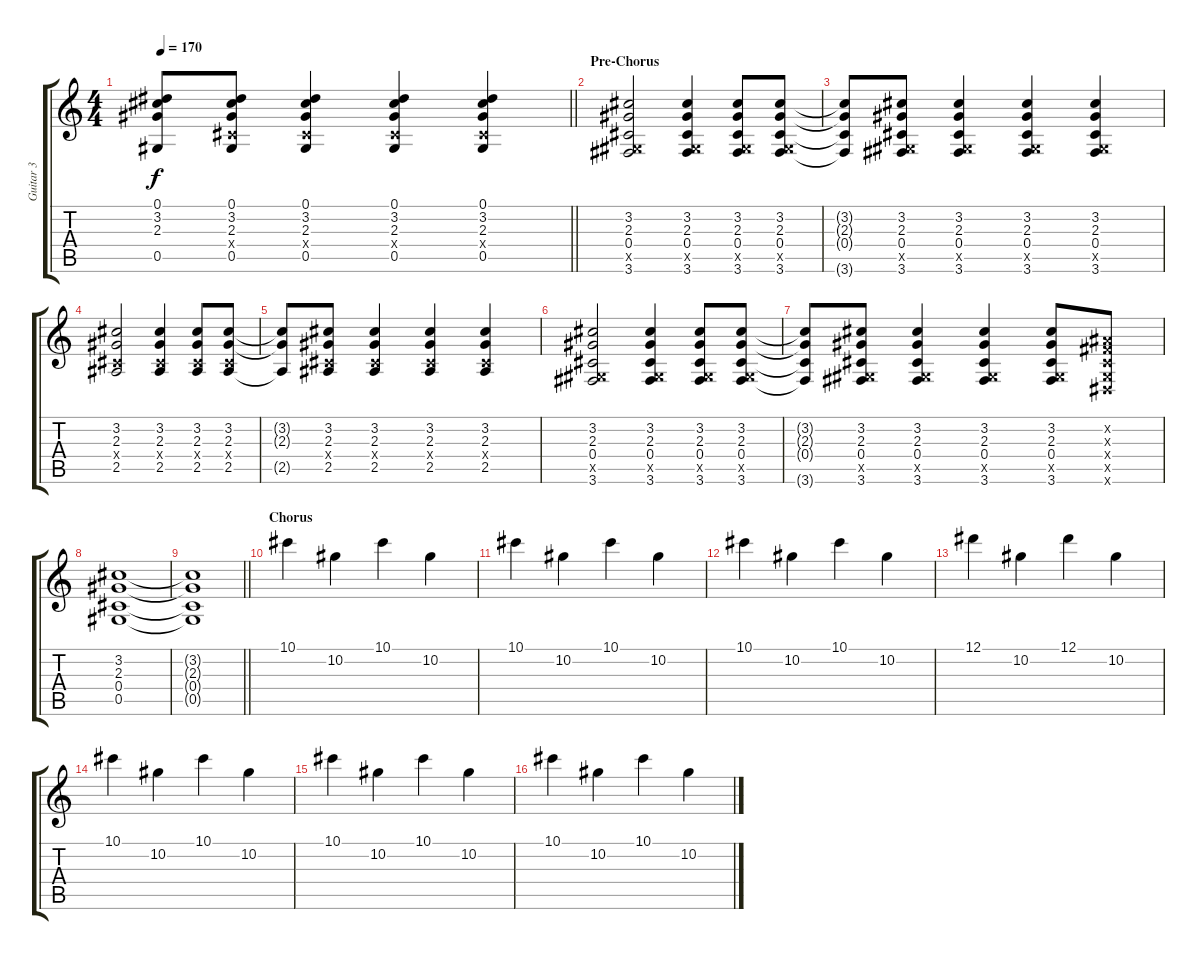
\track ("Guitar 3" "Guitar 3") {instrument electricguitarclean}
\staff {score tabs}
\tuning (Eb4 Bb3 Gb3 Db3 Ab2 Eb2) {hide}
\ts (4 4)
\tempo 170
\clef g2
\barLineRight lightlight
\ks c
(0.1{t} 3.2{t} 2.3{t} 0.5{t}).8{dy f} (0.1 3.2 2.3 0.4{x} 0.5).8 (0.1 3.2 2.3 0.4{x} 0.5).4 (0.1 3.2 2.3 0.4{x} 0.5).4 (0.1 3.2 2.3 0.4{x} 0.5).4 |
\section ("" "Pre-Chorus")
(3.2 2.3 0.4 0.5{x} 3.6).2 (3.2 2.3 0.4 0.5{x} 3.6).4 (3.2 2.3 0.4 0.5{x} 3.6).8 (3.2 2.3 0.4 0.5{x} 3.6).8 |
(3.2{t} 2.3{t} 0.4{t} 3.6{t}).8 (3.2 2.3 0.4 0.5{x} 3.6).8 (3.2 2.3 0.4 0.5{x} 3.6).4 (3.2 2.3 0.4 0.5{x} 3.6).4 (3.2 2.3 0.4 0.5{x} 3.6).4 |
(3.2 2.3 0.4{x} 2.5).2 (3.2 2.3 0.4{x} 2.5).4 (3.2 2.3 0.4{x} 2.5).8 (3.2 2.3 0.4{x} 2.5).8 |
(3.2{t} 2.3{t} 2.5{t}).8 (3.2 2.3 0.4{x} 2.5).8 (3.2 2.3 0.4{x} 2.5).4 (3.2 2.3 0.4{x} 2.5).4 (3.2 2.3 0.4{x} 2.5).4 |
(3.2 2.3 0.4 0.5{x} 3.6).2 (3.2 2.3 0.4 0.5{x} 3.6).4 (3.2 2.3 0.4 0.5{x} 3.6).8 (3.2 2.3 0.4 0.5{x} 3.6).8 |
(3.2{t} 2.3{t} 0.4{t} 3.6{t}).8 (3.2 2.3 0.4 0.5{x} 3.6).8 (3.2 2.3 0.4 0.5{x} 3.6).4 (3.2 2.3 0.4 0.5{x} 3.6).4 (3.2 2.3 0.4 0.5{x} 3.6).8 (0.2{x} 0.3{x} 0.4{x} 0.5{x} 0.6{x}).8 |
(3.2 2.3 0.4 0.5).1 |
\barLineRight lightlight
(3.2{t} 2.3{t} 0.4{t} 0.5{t}).1 |
\section ("" "Chorus")
10.1.4{volume 13 balance 4 instrument distortionguitar} 10.2.4 10.1.4 10.2.4 |
10.1.4 10.2.4 10.1.4 10.2.4 |
10.1.4 10.2.4 10.1.4 10.2.4 |
12.1.4 10.2.4 12.1.4 10.2.4 |
10.1.4{volume 13 balance 4 instrument distortionguitar} 10.2.4 10.1.4 10.2.4 |
10.1.4 10.2.4 10.1.4 10.2.4 |
10.1.4 10.2.4 10.1.4 10.2.4
